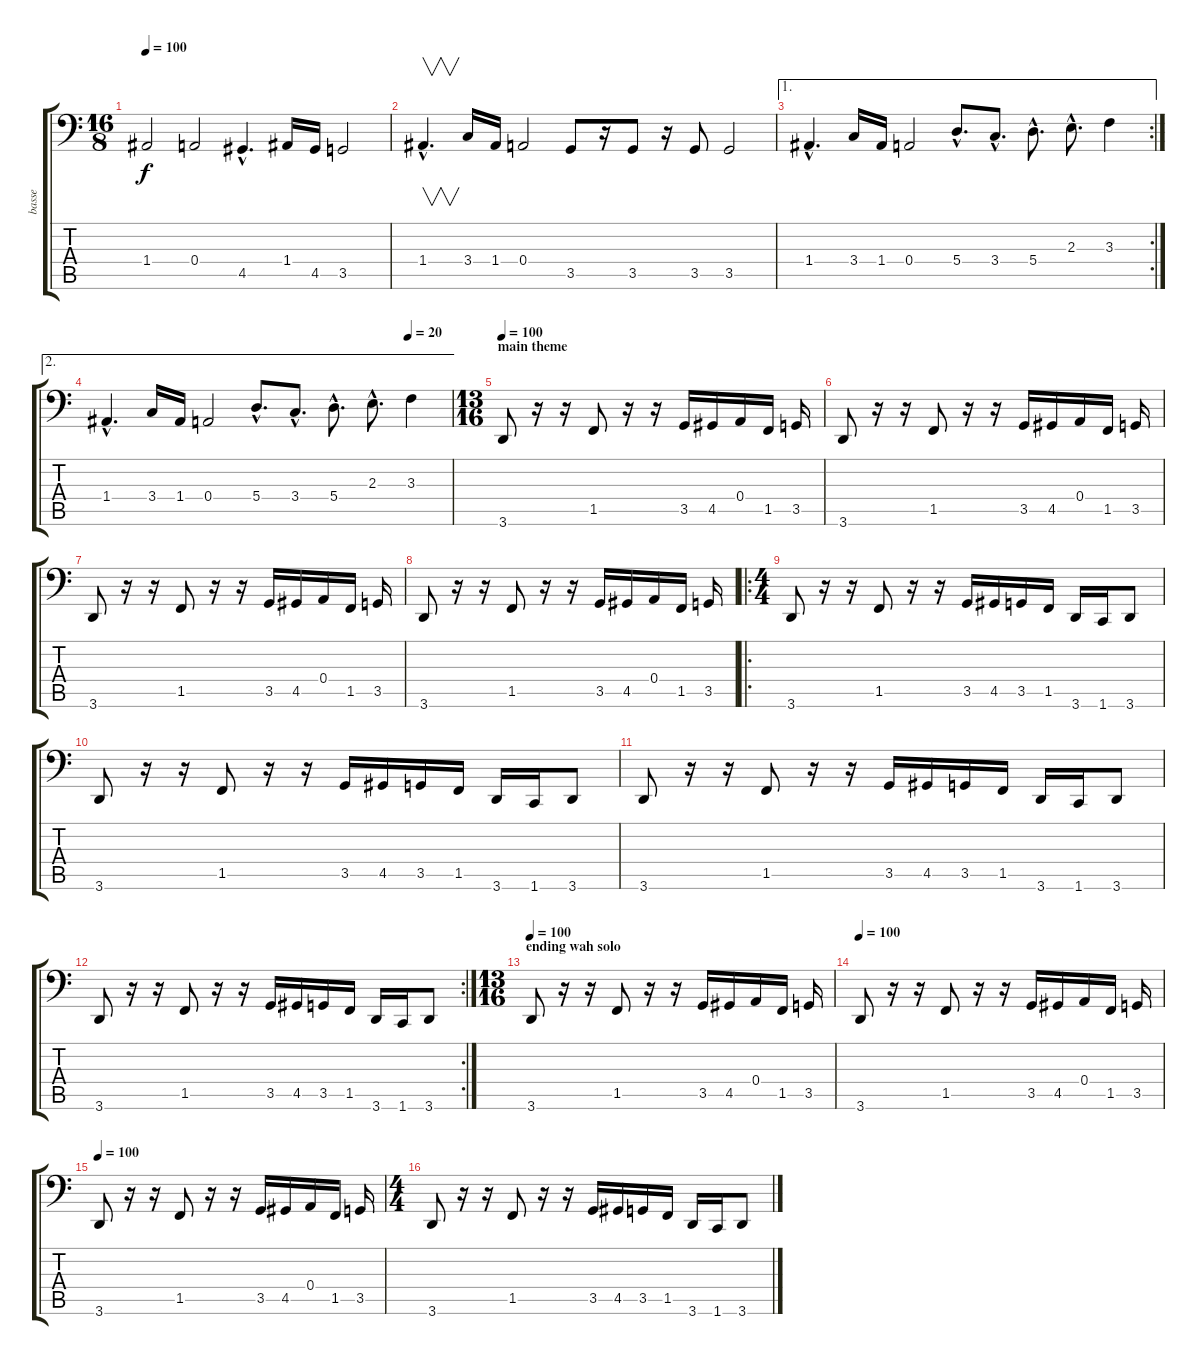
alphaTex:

\track ("basse" "basse") {instrument slapbass1}
\staff {score tabs}
\tuning (C3 G2 D2 A1 E1 B0) {hide}
\ts (16 8)
\tempo 100
\clef f4
\ks c
1.4.2{dy f} 0.4.2 4.5{hac}.4{d} 1.4.16 4.5.16 3.5.2 |
1.4{hac}.4{v d} 3.4.16 1.4.16 0.4.2 3.5.8 r.16 3.5.8 r.16 3.5.8 3.5.2 |
\ae 1
\rc 2
1.4{hac}.4{d} 3.4.16 1.4.16 0.4.2 5.4{hac}.8{d} 3.4{hac}.8{d} 5.4{hac}.8{d} 2.3{hac}.8{d} 3.3.4 |
\ae 2
\tempo (20 0.875)
1.4{hac}.4{d} 3.4.16 1.4.16 0.4.2 5.4{hac}.8{d} 3.4{hac}.8{d} 5.4{hac}.8{d} 2.3{hac}.8{d} 3.3.4 |
\ts (13 16)
\section ("" "main theme")
\tempo 100
3.6.8 r.16 r.16 1.5.8 r.16 r.16 3.5.16 4.5.16 0.4.16 1.5.16 3.5.16 |
3.6.8 r.16 r.16 1.5.8 r.16 r.16 3.5.16 4.5.16 0.4.16 1.5.16 3.5.16 |
3.6.8 r.16 r.16 1.5.8 r.16 r.16 3.5.16 4.5.16 0.4.16 1.5.16 3.5.16 |
3.6.8 r.16 r.16 1.5.8 r.16 r.16 3.5.16 4.5.16 0.4.16 1.5.16 3.5.16 |
\ro
\ts (4 4)
3.6.8 r.16 r.16 1.5.8 r.16 r.16 3.5.16 4.5.16 3.5.16 1.5.16 3.6.16 1.6.16 3.6.8 |
3.6.8 r.16 r.16 1.5.8 r.16 r.16 3.5.16 4.5.16 3.5.16 1.5.16 3.6.16 1.6.16 3.6.8 |
3.6.8 r.16 r.16 1.5.8 r.16 r.16 3.5.16 4.5.16 3.5.16 1.5.16 3.6.16 1.6.16 3.6.8 |
\rc 2
3.6.8 r.16 r.16 1.5.8 r.16 r.16 3.5.16 4.5.16 3.5.16 1.5.16 3.6.16 1.6.16 3.6.8 |
\ts (13 16)
\section ("" "ending wah solo")
\tempo 100
3.6.8 r.16 r.16 1.5.8 r.16 r.16 3.5.16 4.5.16 0.4.16 1.5.16 3.5.16 |
\tempo 100
3.6.8 r.16 r.16 1.5.8 r.16 r.16 3.5.16 4.5.16 0.4.16 1.5.16 3.5.16 |
\tempo 100
3.6.8 r.16 r.16 1.5.8 r.16 r.16 3.5.16 4.5.16 0.4.16 1.5.16 3.5.16 |
\ts (4 4)
3.6.8 r.16 r.16 1.5.8 r.16 r.16 3.5.16 4.5.16 3.5.16 1.5.16 3.6.16 1.6.16 3.6.8
